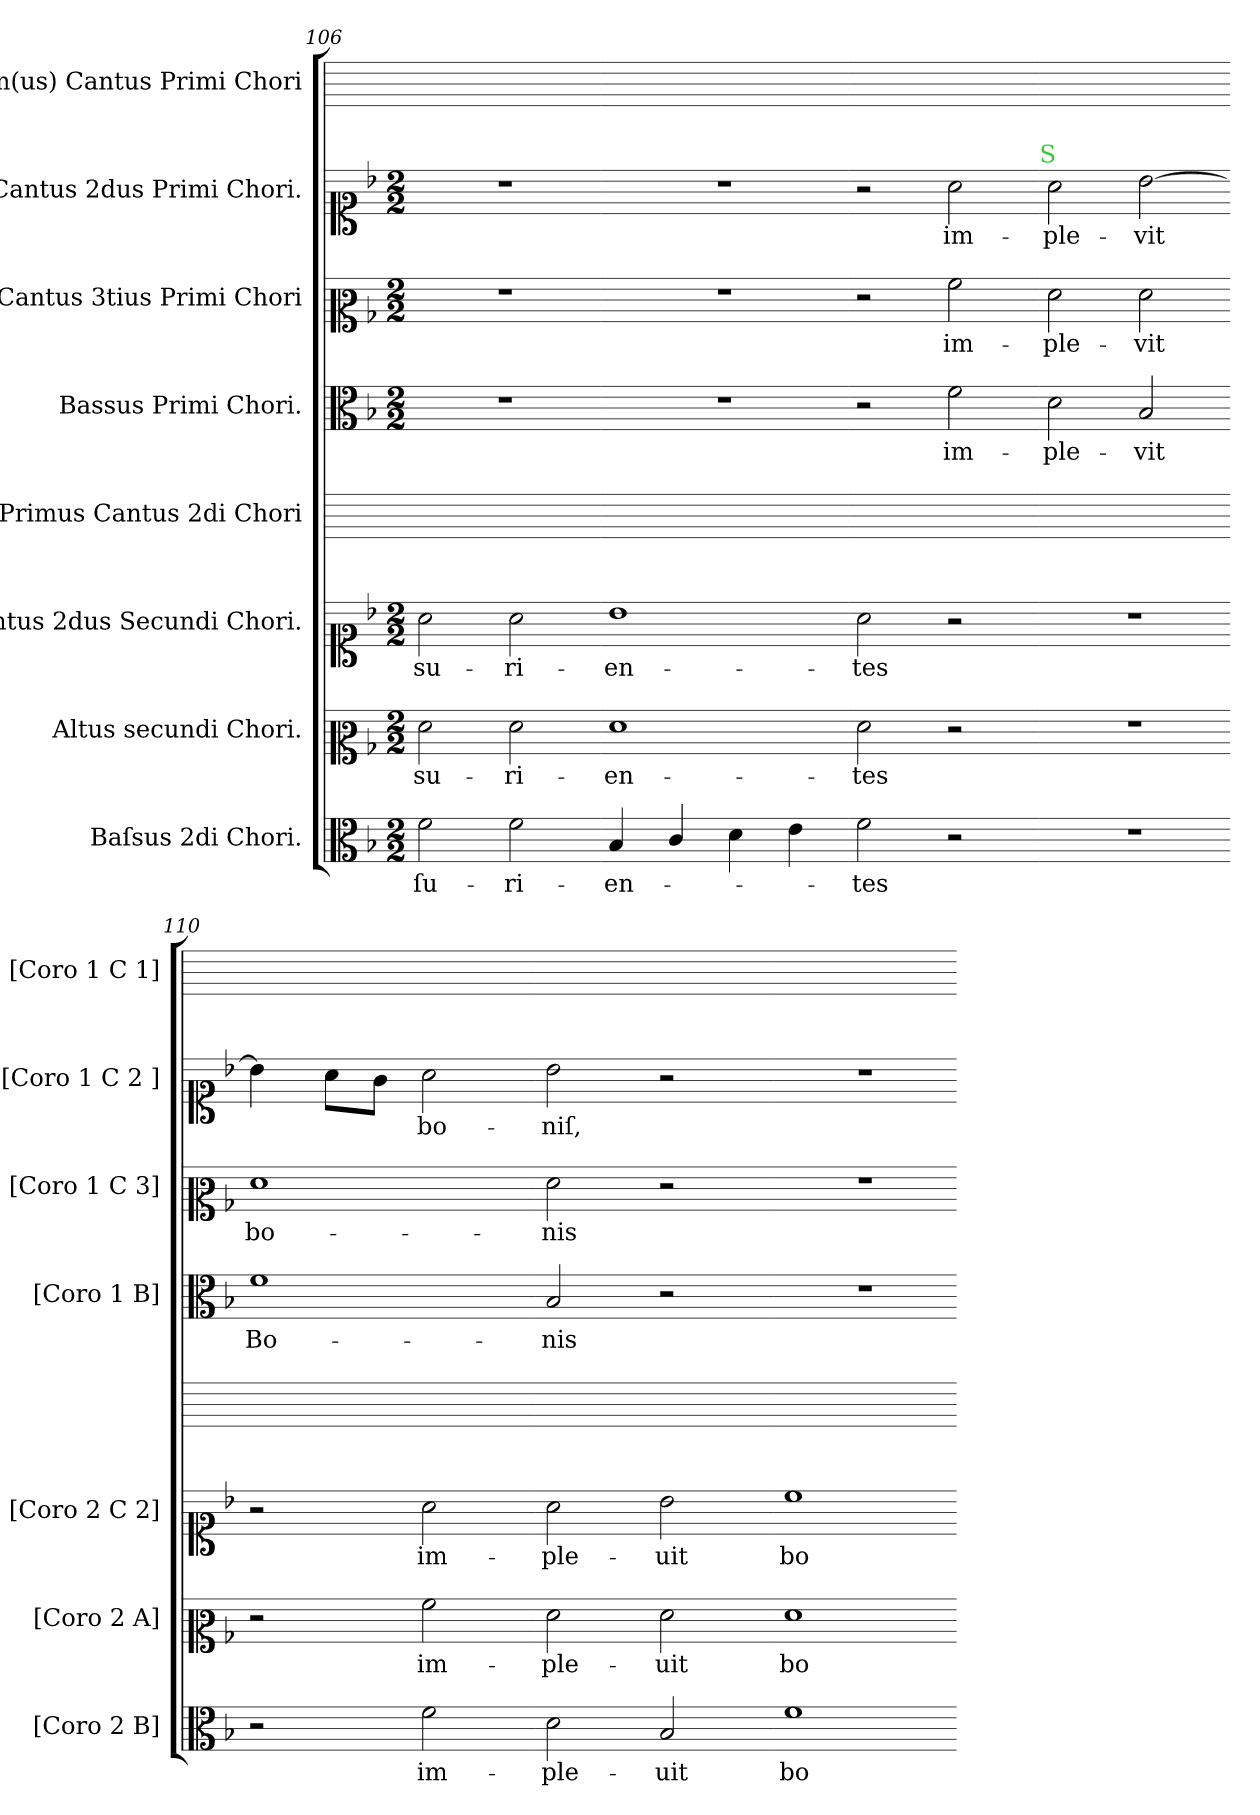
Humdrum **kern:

**kern	**text	**kern	**text	**kern	**text	**kern	**kern	**text	**kern	**text	**kern	**text	**kern
*part8	*part8	*part7	*part7	*part6	*part6	*part5	*part4	*part4	*part3	*part3	*part2	*part2	*part1
*staff8	*staff8	*staff7	*staff7	*staff6	*staff6	*staff5	*staff4	*staff4	*staff3	*staff3	*staff2	*staff2	*staff1
*I"Baſsus 2di Chori.	*	*I"Altus secundi Chori.	*	*I"Cantus 2dus Secundi Chori.	*	*I"Primus Cantus 2di Chori	*I"Bassus Primi Chori.	*	*I"Cantus 3tius Primi Chori	*	*I"Cantus 2dus Primi Chori.	*	*I"Im(us) Cantus Primi Chori
*I'[Coro 2 B]	*	*I'[Coro 2 A]	*	*I'[Coro 2 C 2]	*	*	*I'[Coro 1 B]	*	*I'[Coro 1 C 3]	*	*I'[Coro 1 C 2 ]	*	*I'[Coro 1 C 1]
*clefC3	*	*clefC2	*	*clefC1	*	*	*clefC3	*	*clefC2	*	*clefC1	*	*
*k[b-]	*	*k[b-]	*	*k[b-]	*	*	*k[b-]	*	*k[b-]	*	*k[b-]	*	*
*F:	*	*F:	*	*F:	*	*	*F:	*	*F:	*	*F:	*	*
*M2/2	*	*M2/2	*	*M2/2	*	*	*M2/2	*	*M2/2	*	*M2/2	*	*
=106	=106	=106	=106	=106	=106	=106	=106	=106	=106	=106	=106	=106	=106
2f\	-ſu-	2f\	-su-	2a\	-su-	1ryy	1r	.	1r	.	1r	.	1ryy
2f\	-ri-	2f\	-ri-	2a\	-ri-	.	.	.	.	.	.	.	.
=107-	=107-	=107-	=107-	=107-	=107-	=107-	=107-	=107-	=107-	=107-	=107-	=107-	=107-
4B-/	-en-	1f	-en-	1b-	-en-	1ryy	1r	.	1r	.	1r	.	1ryy
4c/	.	.	.	.	.	.	.	.	.	.	.	.	.
4d\	.	.	.	.	.	.	.	.	.	.	.	.	.
4e\	.	.	.	.	.	.	.	.	.	.	.	.	.
=108-	=108-	=108-	=108-	=108-	=108-	=108-	=108-	=108-	=108-	=108-	=108-	=108-	=108-
2f\	-tes	2f\	-tes	2a\	-tes	1ryy	2r	.	2r	.	2r	.	1ryy
2r	.	2r	.	2r	.	.	2f\	im-	2a\	im-	2a\	im-	.
!	!	!	!	!	!	!	!	!	!	!	!LO:TX:a:color=limegreen:t=S	!	!
=109-	=109-	=109-	=109-	=109-	=109-	=109-	=109-	=109-	=109-	=109-	=109-	=109-	=109-
1r	.	1r	.	1r	.	1ryy	2d\	-ple-	2f\	-ple-	2a\	-ple-	2ryy
.	.	.	.	.	.	.	2B-/	-vit	2f\	-vit	[2b-\	-vit	2ryy
=110-	=110-	=110-	=110-	=110-	=110-	=110-	=110-	=110-	=110-	=110-	=110-	=110-	=110-
2r	.	2r	.	2r	.	1ryy	1f	Bo-	1f	bo-	4b-\]	.	4ryy
.	.	.	.	.	.	.	.	.	.	.	8a\L	.	2.ryy
.	.	.	.	.	.	.	.	.	.	.	8g\J	.	.
2f\	im-	2a\	im-	2a\	im-	.	.	.	.	.	2a\	bo-	.
=111-	=111-	=111-	=111-	=111-	=111-	=111-	=111-	=111-	=111-	=111-	=111-	=111-	=111-
2d\	-ple-	2f\	-ple-	2a\	-ple-	1ryy	2B-/	-nis	2f\	-nis	2b-\	-niſ,	1ryy
2B-/	-uit	2f\	-uit	2b-\	-uit	.	2r	.	2r	.	2r	.	.
=112-	=112-	=112-	=112-	=112-	=112-	=112-	=112-	=112-	=112-	=112-	=112-	=112-	=112-
1f	bo-	1f	bo-	1cc	bo-	1ryy	1r	.	1r	.	1r	.	1ryy
=-	=-	=-	=-	=-	=-	=-	=-	=-	=-	=-	=-	=-	=-
*-	*-	*-	*-	*-	*-	*-	*-	*-	*-	*-	*-	*-	*-
